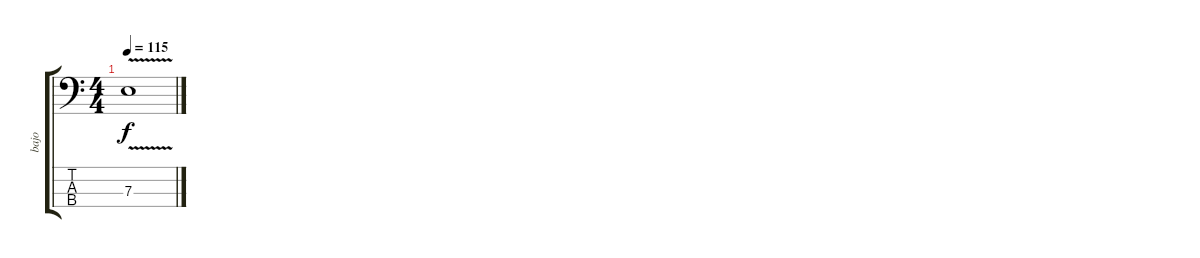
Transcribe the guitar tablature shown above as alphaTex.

\track ("bajo" "bajo") {instrument electricbassfinger}
\staff {score tabs}
\tuning (G2 D2 A1 E1) {hide}
\ts (4 4)
\tempo 115
\clef f4
\ks c
7.3{v t}.1{dy f}
